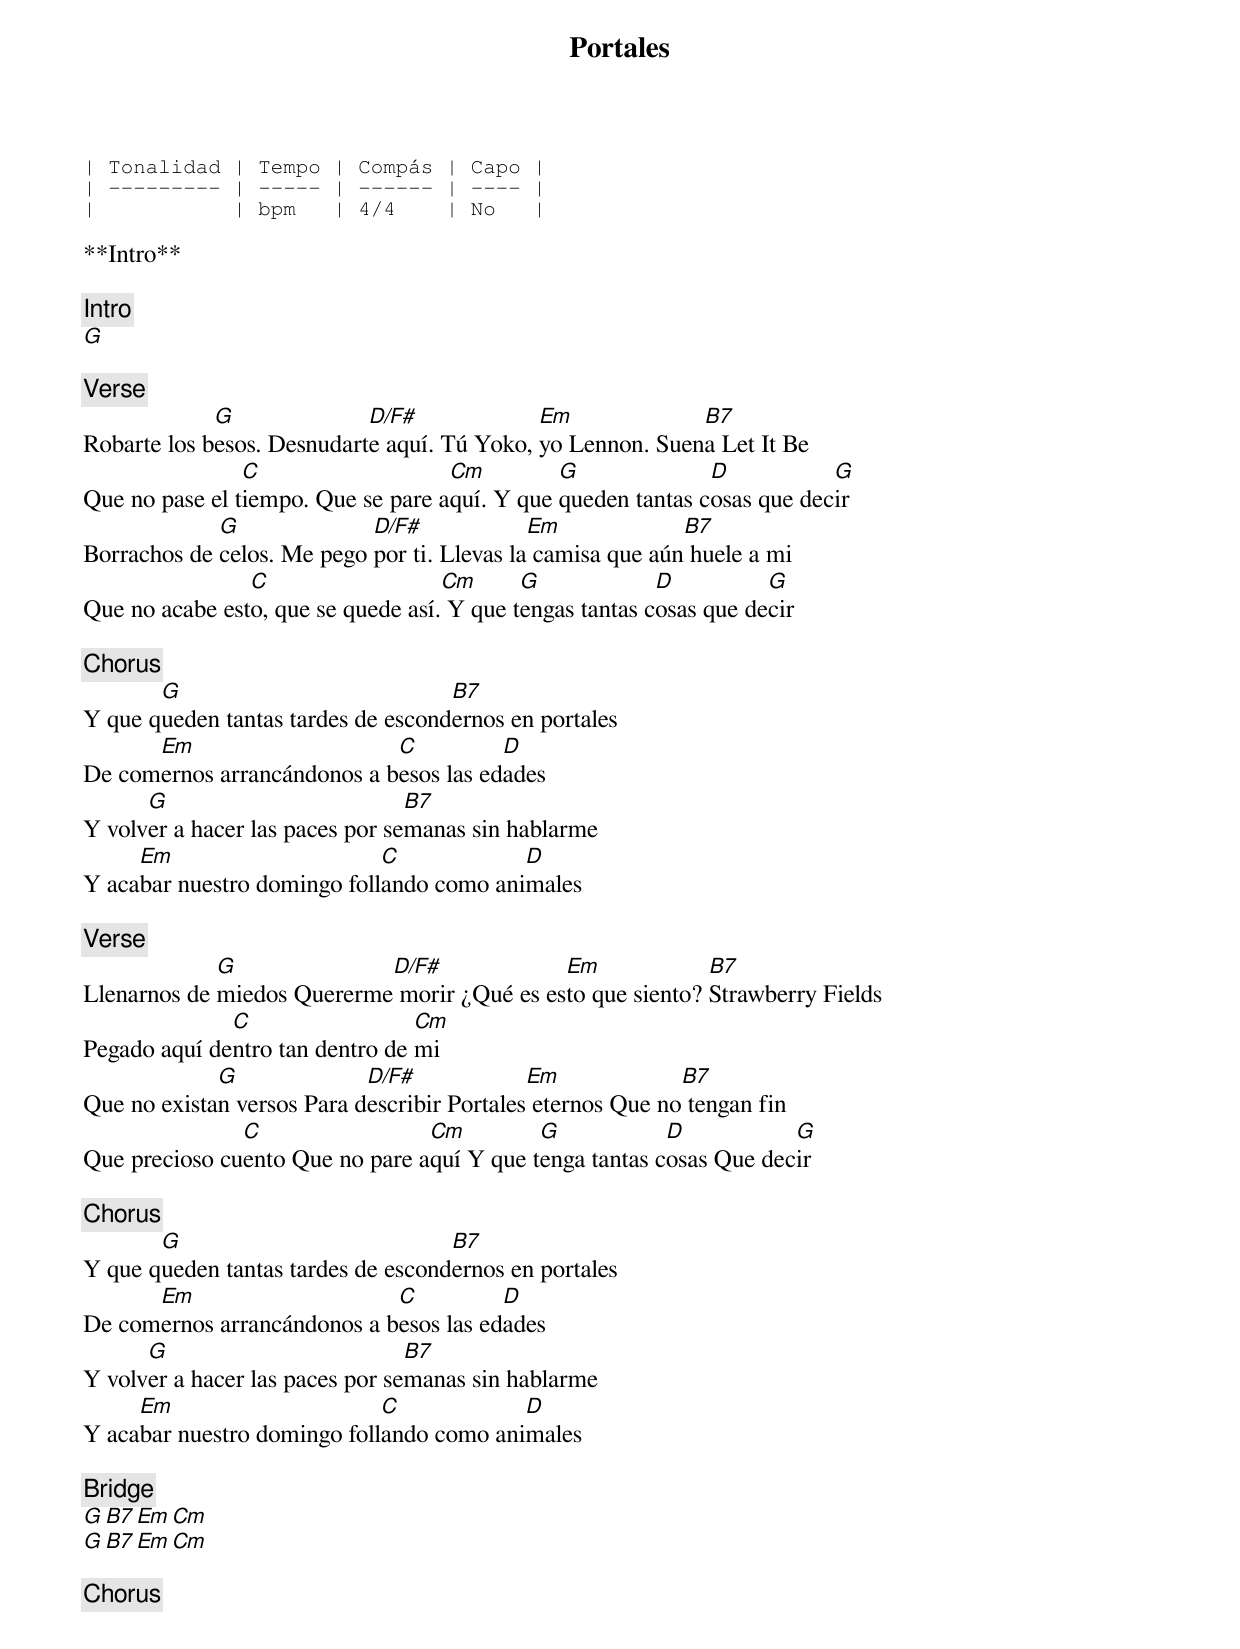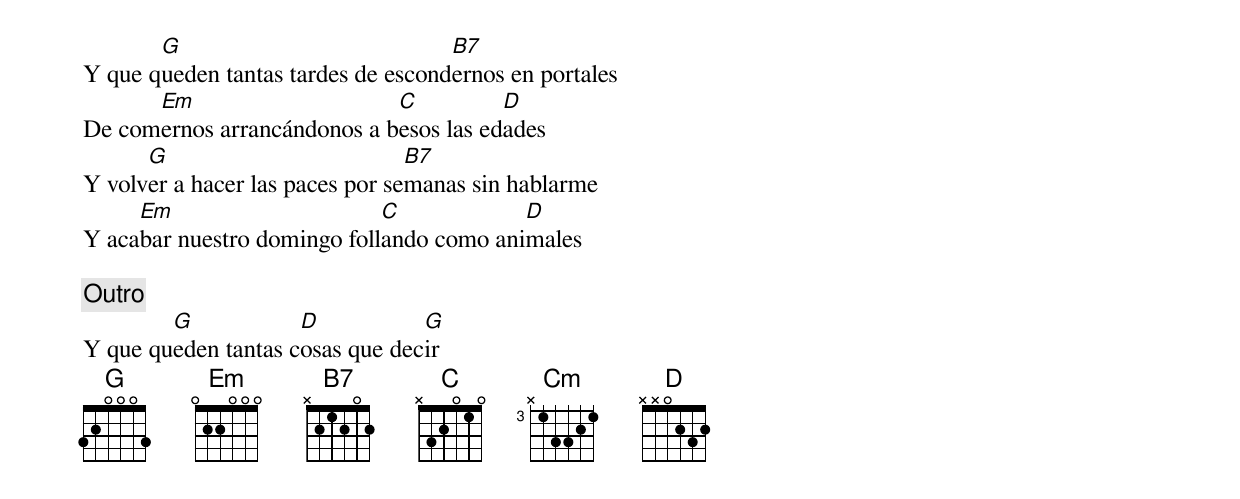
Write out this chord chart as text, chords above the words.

Portales

| Tonalidad | Tempo | Compás | Capo |
| --------- | ----- | ------ | ---- |
|           | bpm   | 4/4    | No   |

**Intro**

[Intro]
G

[Verse]
             G              D/F#             Em             B7
Robarte los besos. Desnudarte aquí. Tú Yoko, yo Lennon. Suena Let It Be
                C                   Cm         G              D           G
Que no pase el tiempo. Que se pare aquí. Y que queden tantas cosas que decir
             G              D/F#             Em             B7
Borrachos de celos. Me pego por ti. Llevas la camisa que aún huele a mi
                C                   Cm      G             D          G
Que no acabe esto, que se quede así. Y que tengas tantas cosas que decir

[Chorus]
       G                            B7
Y que queden tantas tardes de escondernos en portales
      Em                     C          D
De comernos arrancándonos a besos las edades
      G                          B7
Y volver a hacer las paces por semanas sin hablarme
     Em                      C            D
Y acabar nuestro domingo follando como animales

[Verse]
             G              D/F#             Em             B7
Llenarnos de miedos Quererme morir ¿Qué es esto que siento? Strawberry Fields
              C                  Cm
Pegado aquí dentro tan dentro de mi
             G              D/F#             Em             B7
Que no existan versos Para describir Portales eternos Que no tengan fin
               C                 Cm         G            D           G
Que precioso cuento Que no pare aquí Y que tenga tantas cosas Que decir

[Chorus]
       G                            B7
Y que queden tantas tardes de escondernos en portales
      Em                     C          D
De comernos arrancándonos a besos las edades
      G                          B7
Y volver a hacer las paces por semanas sin hablarme
     Em                      C            D
Y acabar nuestro domingo follando como animales

[Bridge]
G   B7   Em  Cm
G   B7   Em  Cm

[Chorus]
       G                            B7
Y que queden tantas tardes de escondernos en portales
      Em                     C          D
De comernos arrancándonos a besos las edades
      G                          B7
Y volver a hacer las paces por semanas sin hablarme
     Em                      C            D
Y acabar nuestro domingo follando como animales

[Outro]
        G            D           G
Y que queden tantas cosas que decir
